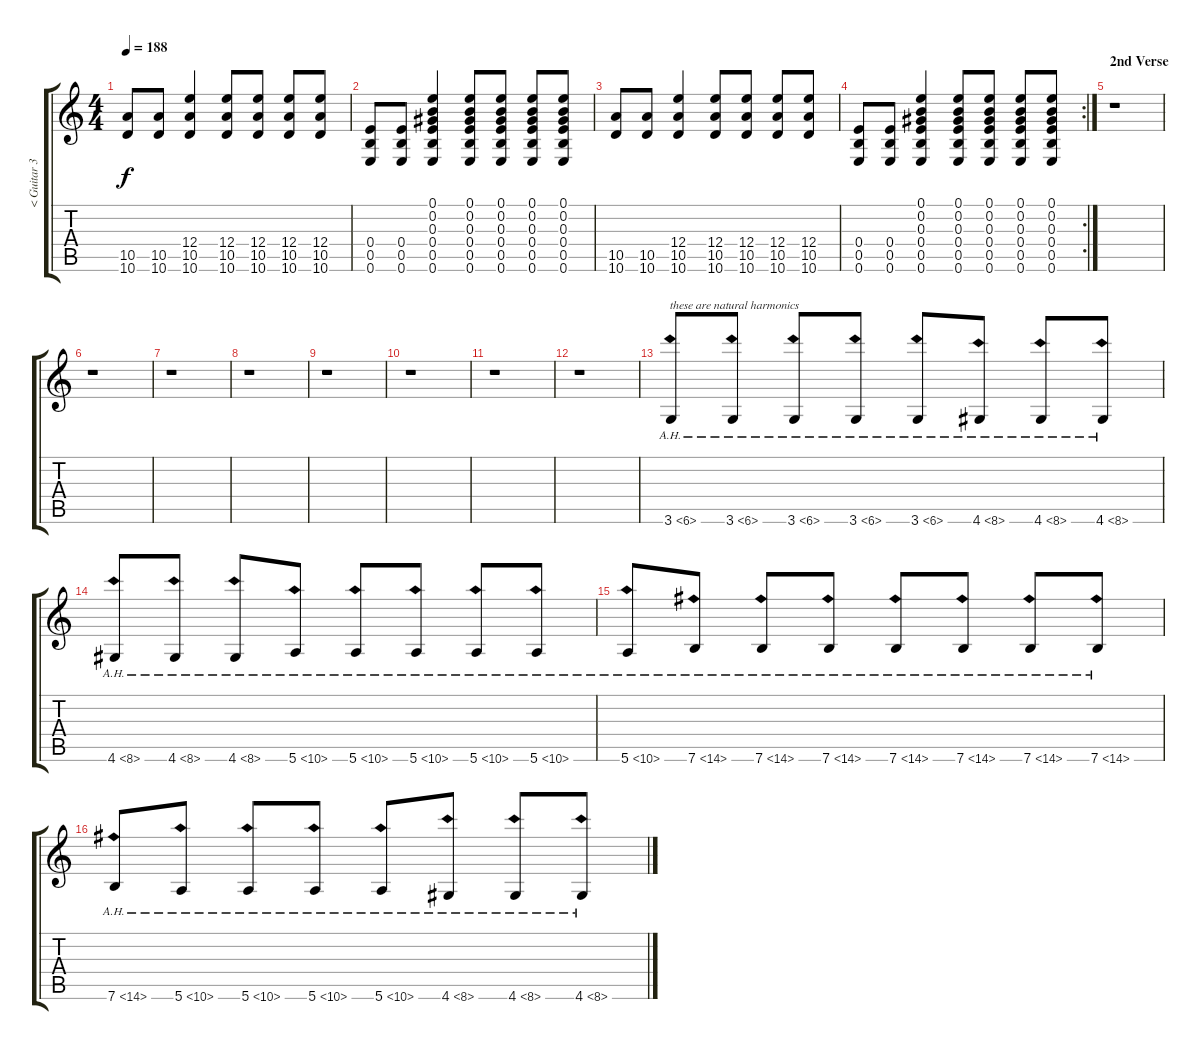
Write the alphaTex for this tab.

\track ("< Guitar 3 >" "< Guitar 3") {instrument distortionguitar}
\staff {score tabs}
\tuning (E4 B3 Ab3 E3 B2 E2) {hide}
\ts (4 4)
\tempo 188
\clef g2
\ks c
(10.5{t} 10.6{t}).8{dy f} (10.5 10.6).8 (12.4 10.5 10.6).4 (12.4 10.5 10.6).8 (12.4 10.5 10.6).8 (12.4 10.5 10.6).8 (12.4 10.5 10.6).8 |
(0.4 0.5 0.6).8 (0.4 0.5 0.6).8 (0.1 0.2 0.3 0.4 0.5 0.6).4 (0.1 0.2 0.3 0.4 0.5 0.6).8 (0.1 0.2 0.3 0.4 0.5 0.6).8 (0.1 0.2 0.3 0.4 0.5 0.6).8 (0.1 0.2 0.3 0.4 0.5 0.6).8 |
(10.5 10.6).8 (10.5 10.6).8 (12.4 10.5 10.6).4 (12.4 10.5 10.6).8 (12.4 10.5 10.6).8 (12.4 10.5 10.6).8 (12.4 10.5 10.6).8 |
\rc 2
(0.4 0.5 0.6).8 (0.4 0.5 0.6).8 (0.1 0.2 0.3 0.4 0.5 0.6).4 (0.1 0.2 0.3 0.4 0.5 0.6).8 (0.1 0.2 0.3 0.4 0.5 0.6).8 (0.1 0.2 0.3 0.4 0.5 0.6).8 (0.1 0.2 0.3 0.4 0.5 0.6).8 |
\section ("" "2nd Verse")
r.1 |
r.1 |
r.1 |
r.1 |
r.1 |
r.1 |
r.1 |
r.1 |
3.6{ah 3}.8{txt "these are natural harmonics"} 3.6{ah 3}.8 3.6{ah 3}.8 3.6{ah 3}.8 3.6{ah 3}.8 4.6{ah 4}.8 4.6{ah 4}.8 4.6{ah 4}.8 |
4.6{ah 4}.8 4.6{ah 4}.8 4.6{ah 4}.8 5.6{ah 5}.8 5.6{ah 5}.8 5.6{ah 5}.8 5.6{ah 5}.8 5.6{ah 5}.8 |
5.6{ah 5}.8 7.6{ah 7}.8 7.6{ah 7}.8 7.6{ah 7}.8 7.6{ah 7}.8 7.6{ah 7}.8 7.6{ah 7}.8 7.6{ah 7}.8 |
7.6{ah 7}.8 5.6{ah 5}.8 5.6{ah 5}.8 5.6{ah 5}.8 5.6{ah 5}.8 4.6{ah 4}.8 4.6{ah 4}.8 4.6{ah 4}.8
